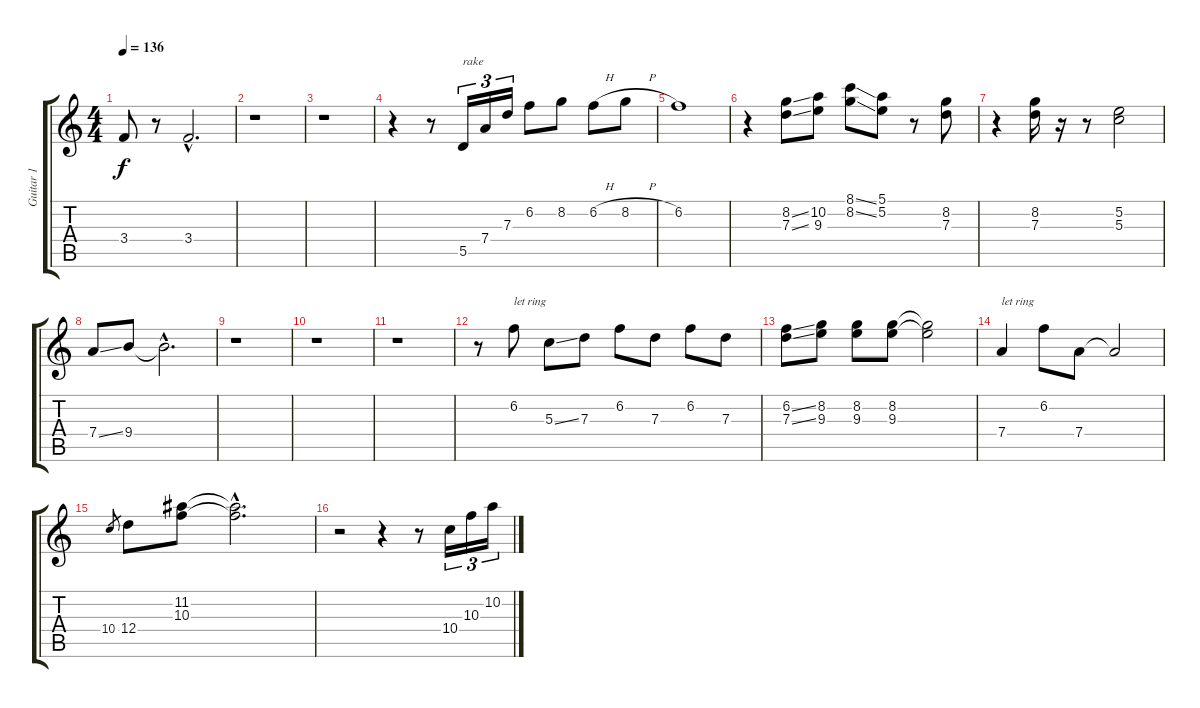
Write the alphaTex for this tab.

\track ("Guitar 1" "Guitar 1") {instrument overdrivenguitar}
\staff {score tabs}
\tuning (E4 B3 G3 D3 A2 E2) {hide}
\ts (4 4)
\tempo 136
\clef g2
\ks c
3.4{t}.8{dy f} r.8 3.4{hac}.2{d} |
r.1 |
r.1 |
r.4 r.8 5.5.16{tu (3 2) txt "rake"} 7.4.16{tu (3 2)} 7.3.16{tu (3 2)} 6.2.8 8.2.8 6.2{h}.8 8.2{h}.8 |
6.2.1 |
r.4 (8.2{ss} 7.3{ss}).8 (10.2 9.3).8 (8.1{ss} 8.2{ss}).8 (5.1 5.2).8 r.8 (8.2 7.3).8 |
r.4 (8.2 7.3).16 r.16 r.8 (5.2 5.3).2 |
7.4{ss}.8 9.4.8 9.4{hac t}.2{d} |
r.1 |
r.1 |
r.1 |
r.8 6.2.8{txt "let ring"} 5.3{ss}.8 7.3.8 6.2.8 7.3.8 6.2.8 7.3.8 |
(6.2{ss} 7.3{ss}).8 (8.2 9.3).8 (8.2 9.3).8 (8.2 9.3).8 (8.2{t} 9.3{t}).2 |
7.4.4{txt "let ring"} 6.2.8 7.4.8 7.4{t}.2 |
10.4.8{gr} 12.4.8 (11.2 10.3).8 (11.2{hac t} 10.3{hac t}).2{d} |
r.2 r.4 r.8 10.4.16{tu (3 2)} 10.3.16{tu (3 2)} 10.2.16{tu (3 2)}
